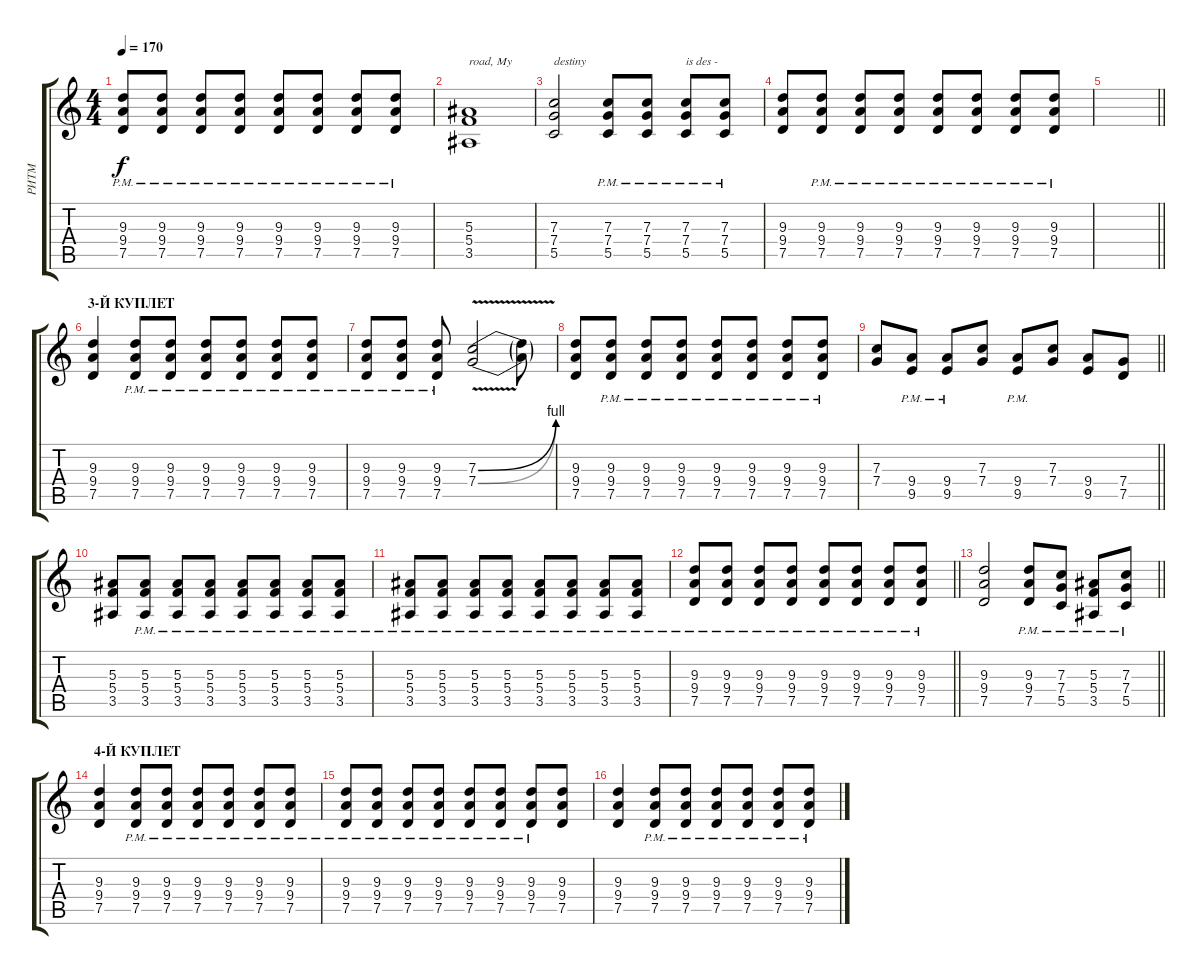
\track ("РИТМ" "РИТМ") {instrument distortionguitar}
\staff {score tabs}
\tuning (D4 A3 F3 C3 G2 D2) {hide}
\ts (4 4)
\tempo 170
\clef g2
\ks c
(9.3{pm} 9.4{pm} 7.5{pm}).8{dy f} (9.3{pm} 9.4{pm} 7.5{pm}).8 (9.3{pm} 9.4{pm} 7.5{pm}).8 (9.3{pm} 9.4{pm} 7.5{pm}).8 (9.3{pm} 9.4{pm} 7.5{pm}).8 (9.3{pm} 9.4{pm} 7.5{pm}).8 (9.3{pm} 9.4{pm} 7.5{pm}).8 (9.3{pm} 9.4{pm} 7.5{pm}).8 |
(5.3 5.4 3.5).1{txt "road, My "} |
(7.3 7.4 5.5).2{txt "destiny"} (7.3{pm} 7.4{pm} 5.5{pm}).8 (7.3{pm} 7.4{pm} 5.5{pm}).8 (7.3{pm} 7.4{pm} 5.5{pm}).8{txt "is des -"} (7.3{pm} 7.4{pm} 5.5{pm}).8 |
(9.3 9.4 7.5).8 (9.3{pm} 9.4{pm} 7.5{pm}).8 (9.3{pm} 9.4{pm} 7.5{pm}).8 (9.3{pm} 9.4{pm} 7.5{pm}).8 (9.3{pm} 9.4{pm} 7.5{pm}).8 (9.3{pm} 9.4{pm} 7.5{pm}).8 (9.3{pm} 9.4{pm} 7.5{pm}).8 (9.3{pm} 9.4{pm} 7.5{pm}).8 |
\barLineRight lightlight
|
\section ("" "3-Й КУПЛЕТ")
(9.3 9.4 7.5).4 (9.3{pm} 9.4{pm} 7.5{pm}).8 (9.3{pm} 9.4{pm} 7.5{pm}).8 (9.3{pm} 9.4{pm} 7.5{pm}).8 (9.3{pm} 9.4{pm} 7.5{pm}).8 (9.3{pm} 9.4{pm} 7.5{pm}).8 (9.3{pm} 9.4{pm} 7.5{pm}).8 |
(9.3{pm} 9.4{pm} 7.5{pm}).8 (9.3{pm} 9.4{pm} 7.5{pm}).8 (9.3{pm} 9.4{pm} 7.5{pm}).8 (7.3{be (bend 0 0 60 4) v} 7.4{be (bend 0 0 60 4) v}).2 (7.3{t} 7.4{t}).8 |
(9.3 9.4 7.5).8 (9.3{pm} 9.4{pm} 7.5{pm}).8 (9.3{pm} 9.4{pm} 7.5{pm}).8 (9.3{pm} 9.4{pm} 7.5{pm}).8 (9.3{pm} 9.4{pm} 7.5{pm}).8 (9.3{pm} 9.4{pm} 7.5{pm}).8 (9.3{pm} 9.4{pm} 7.5{pm}).8 (9.3{pm} 9.4{pm} 7.5{pm}).8 |
\barLineRight lightlight
(7.3 7.4).8 (9.4{pm} 9.5{pm}).8 (9.4{pm} 9.5{pm}).8 (7.3 7.4).8 (9.4{pm} 9.5{pm}).8 (7.3 7.4).8 (9.4 9.5).8 (7.4 7.5).8 |
(5.3 5.4 3.5).8 (5.3{pm} 5.4{pm} 3.5{pm}).8 (5.3{pm} 5.4{pm} 3.5{pm}).8 (5.3{pm} 5.4{pm} 3.5{pm}).8 (5.3{pm} 5.4{pm} 3.5{pm}).8 (5.3{pm} 5.4{pm} 3.5{pm}).8 (5.3{pm} 5.4{pm} 3.5{pm}).8 (5.3{pm} 5.4{pm} 3.5{pm}).8 |
(5.3{pm} 5.4{pm} 3.5{pm}).8 (5.3{pm} 5.4{pm} 3.5{pm}).8 (5.3{pm} 5.4{pm} 3.5{pm}).8 (5.3{pm} 5.4{pm} 3.5{pm}).8 (5.3{pm} 5.4{pm} 3.5{pm}).8 (5.3{pm} 5.4{pm} 3.5{pm}).8 (5.3{pm} 5.4{pm} 3.5{pm}).8 (5.3{pm} 5.4{pm} 3.5{pm}).8 |
\barLineRight lightlight
(9.3{pm} 9.4{pm} 7.5{pm}).8 (9.3{pm} 9.4{pm} 7.5{pm}).8 (9.3{pm} 9.4{pm} 7.5{pm}).8 (9.3{pm} 9.4{pm} 7.5{pm}).8 (9.3{pm} 9.4{pm} 7.5{pm}).8 (9.3{pm} 9.4{pm} 7.5{pm}).8 (9.3{pm} 9.4{pm} 7.5{pm}).8 (9.3{pm} 9.4{pm} 7.5{pm}).8 |
\barLineRight lightlight
(9.3 9.4 7.5).2 (9.3{pm} 9.4{pm} 7.5{pm}).8 (7.3{pm} 7.4{pm} 5.5{pm}).8 (5.3{pm} 5.4{pm} 3.5{pm}).8 (7.3{pm} 7.4{pm} 5.5{pm}).8 |
\section ("" "4-Й КУПЛЕТ")
(9.3 9.4 7.5).4 (9.3{pm} 9.4{pm} 7.5{pm}).8 (9.3{pm} 9.4{pm} 7.5{pm}).8 (9.3{pm} 9.4{pm} 7.5{pm}).8 (9.3{pm} 9.4{pm} 7.5{pm}).8 (9.3{pm} 9.4{pm} 7.5{pm}).8 (9.3{pm} 9.4{pm} 7.5{pm}).8 |
(9.3{pm} 9.4{pm} 7.5{pm}).8 (9.3{pm} 9.4{pm} 7.5{pm}).8 (9.3{pm} 9.4{pm} 7.5{pm}).8 (9.3{pm} 9.4{pm} 7.5{pm}).8 (9.3{pm} 9.4{pm} 7.5{pm}).8 (9.3{pm} 9.4{pm} 7.5{pm}).8 (9.3{pm} 9.4{pm} 7.5{pm}).8 (9.3 9.4 7.5).8 |
(9.3 9.4 7.5).4 (9.3{pm} 9.4{pm} 7.5{pm}).8 (9.3{pm} 9.4{pm} 7.5{pm}).8 (9.3{pm} 9.4{pm} 7.5{pm}).8 (9.3{pm} 9.4{pm} 7.5{pm}).8 (9.3{pm} 9.4{pm} 7.5{pm}).8 (9.3{pm} 9.4{pm} 7.5{pm}).8
